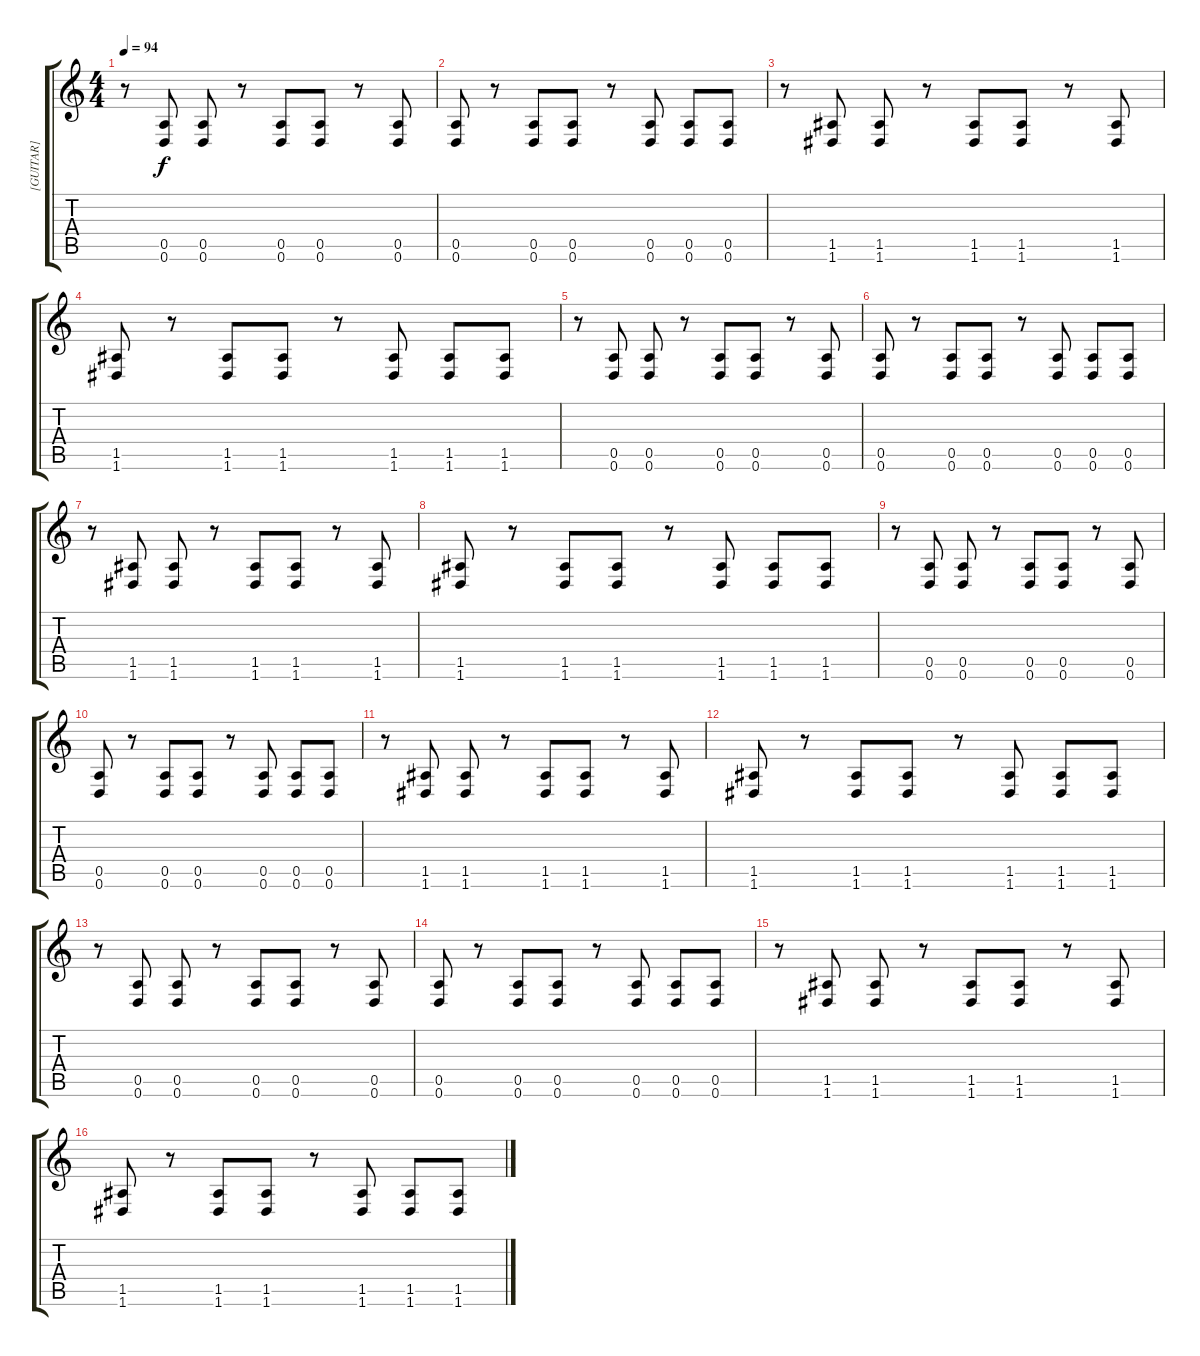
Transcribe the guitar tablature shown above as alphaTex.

\track ("[GUITAR]" "[GUITAR]") {instrument distortionguitar}
\staff {score tabs}
\tuning (E4 B3 G3 D3 A2 D2) {hide}
\ts (4 4)
\tempo 94
\clef g2
\ks c
r.8{dy f} (0.5 0.6).8 (0.5 0.6).8 r.8 (0.5 0.6).8 (0.5 0.6).8 r.8 (0.5 0.6).8 |
(0.5 0.6).8 r.8 (0.5 0.6).8 (0.5 0.6).8 r.8 (0.5 0.6).8 (0.5 0.6).8 (0.5 0.6).8 |
r.8 (1.5 1.6).8 (1.5 1.6).8 r.8 (1.5 1.6).8 (1.5 1.6).8 r.8 (1.5 1.6).8 |
(1.5 1.6).8 r.8 (1.5 1.6).8 (1.5 1.6).8 r.8 (1.5 1.6).8 (1.5 1.6).8 (1.5 1.6).8 |
r.8 (0.5 0.6).8 (0.5 0.6).8 r.8 (0.5 0.6).8 (0.5 0.6).8 r.8 (0.5 0.6).8 |
(0.5 0.6).8 r.8 (0.5 0.6).8 (0.5 0.6).8 r.8 (0.5 0.6).8 (0.5 0.6).8 (0.5 0.6).8 |
r.8 (1.5 1.6).8 (1.5 1.6).8 r.8 (1.5 1.6).8 (1.5 1.6).8 r.8 (1.5 1.6).8 |
(1.5 1.6).8 r.8 (1.5 1.6).8 (1.5 1.6).8 r.8 (1.5 1.6).8 (1.5 1.6).8 (1.5 1.6).8 |
r.8 (0.5 0.6).8 (0.5 0.6).8 r.8 (0.5 0.6).8 (0.5 0.6).8 r.8 (0.5 0.6).8 |
(0.5 0.6).8 r.8 (0.5 0.6).8 (0.5 0.6).8 r.8 (0.5 0.6).8 (0.5 0.6).8 (0.5 0.6).8 |
r.8 (1.5 1.6).8 (1.5 1.6).8 r.8 (1.5 1.6).8 (1.5 1.6).8 r.8 (1.5 1.6).8 |
(1.5 1.6).8 r.8 (1.5 1.6).8 (1.5 1.6).8 r.8 (1.5 1.6).8 (1.5 1.6).8 (1.5 1.6).8 |
r.8 (0.5 0.6).8 (0.5 0.6).8 r.8 (0.5 0.6).8 (0.5 0.6).8 r.8 (0.5 0.6).8 |
(0.5 0.6).8 r.8 (0.5 0.6).8 (0.5 0.6).8 r.8 (0.5 0.6).8 (0.5 0.6).8 (0.5 0.6).8 |
r.8 (1.5 1.6).8 (1.5 1.6).8 r.8 (1.5 1.6).8 (1.5 1.6).8 r.8 (1.5 1.6).8 |
(1.5 1.6).8 r.8 (1.5 1.6).8 (1.5 1.6).8 r.8 (1.5 1.6).8 (1.5 1.6).8 (1.5 1.6).8
